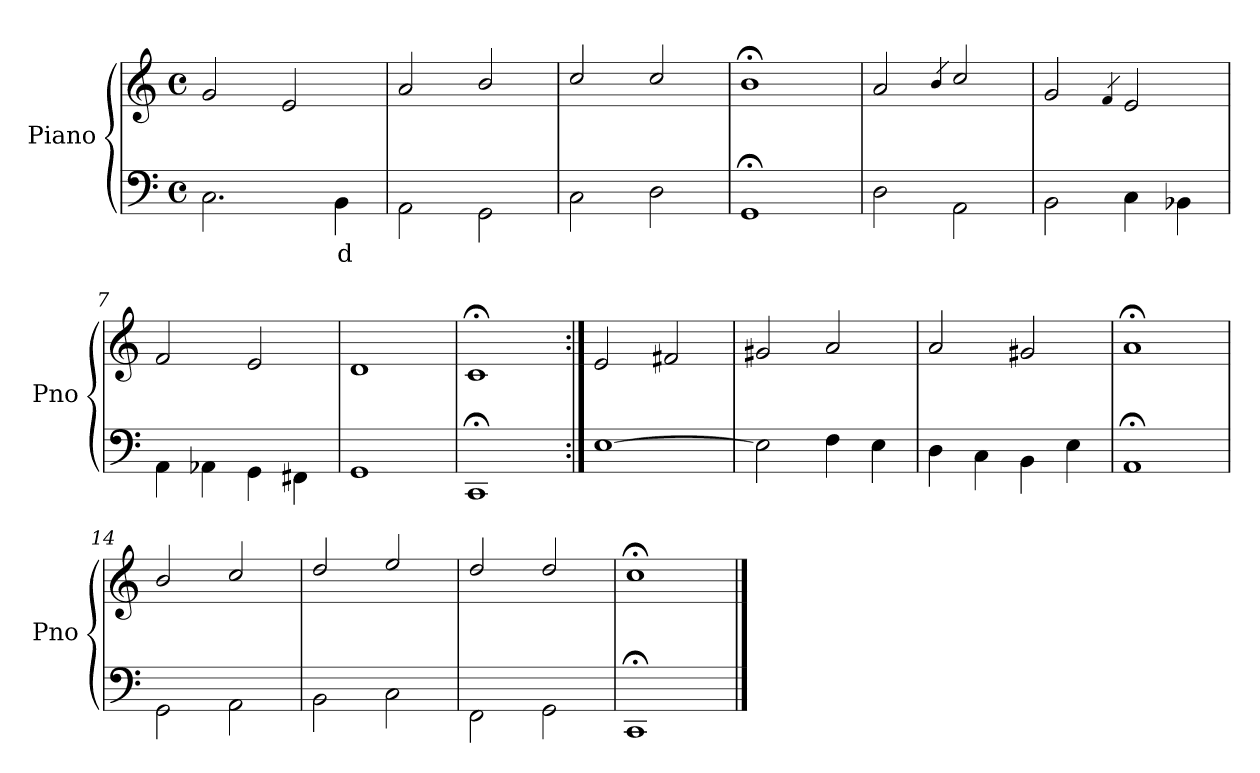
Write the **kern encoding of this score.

**kern	**text	**kern
*part1	*part1	*part1
*staff2	*staff2	*staff1
*I"Piano	*	*
*I'Pno	*	*
*clefF4	*	*clefG2
*k[]	*	*k[]
*M4/4	*	*M4/4
*met(c)	*	*met(c)
=1	=1	=1
2.C\	.	2g/
.	.	2e/
!	!LO:LY:a	!
4BB\	d	.
=2	=2	=2
2AA\	.	2a/
2GG\	.	2b/
=3	=3	=3
2C\	.	2cc/
2D\	.	2cc/
=4	=4	=4
1GG;\	.	1b;</
=5	=5	=5
2D\	.	2a/
.	.	4qb/
2AA\	.	2cc/
=6	=6	=6
2BB\	.	2g/
.	.	4qf/
4C\	.	2e/
4BB-X\	.	.
=7	=7	=7
4AA\	.	2f/
4AA-X\	.	.
4GG\	.	2e/
4FF#X\	.	.
=8	=8	=8
1GG\	.	1d/
=9	=9	=9
1CC;\	.	1c;</
!!LO:LB:g=z
=10:|!	=10:|!	=10:|!
[<1E\	.	2e/
.	.	2f#X/
=11	=11	=11
2E\]	.	2g#X/
4F\	.	2a/
4E\	.	.
=12	=12	=12
4D\	.	2a/
4C\	.	.
4BB\	.	2g#X/
4E\	.	.
=13	=13	=13
1AA;\	.	1a;</
=14	=14	=14
2GG\	.	2b/
2AA\	.	2cc/
=15	=15	=15
2BB\	.	2dd/
2C\	.	2ee/
=16	=16	=16
2FF\	.	2dd/
2GG\	.	2dd/
=17	=17	=17
1CC;\	.	1cc;</
==	==	==
*-	*-	*-
